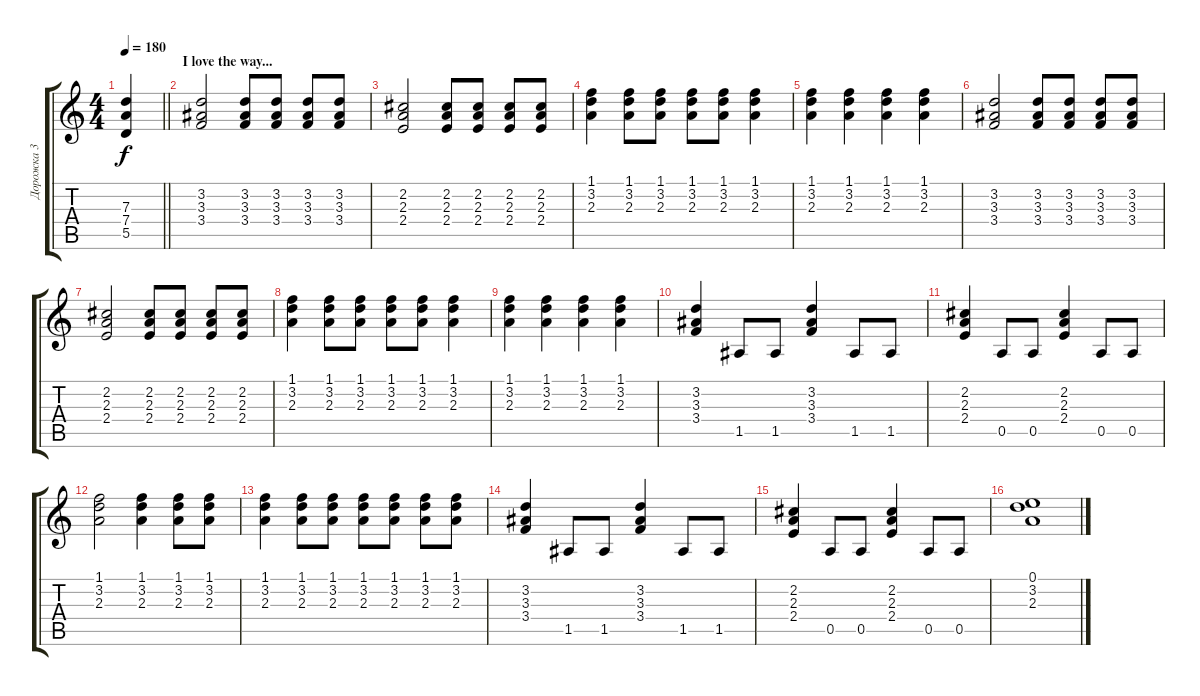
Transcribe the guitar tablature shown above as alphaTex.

\track ("Дорожка 3" "Дорожка 3") {instrument distortionguitar}
\staff {score tabs}
\tuning (E4 B3 G3 D3 A2 E2) {hide}
\ts (4 4)
\tempo 180
\clef g2
\barLineRight lightlight
\ks c
(7.3{t} 7.4{t} 5.5{t}).4{dy f} |
\section ("" "I love the way...")
(3.2 3.3 3.4).2 (3.2 3.3 3.4).8 (3.2 3.3 3.4).8 (3.2 3.3 3.4).8 (3.2 3.3 3.4).8 |
(2.2 2.3 2.4).2 (2.2 2.3 2.4).8 (2.2 2.3 2.4).8 (2.2 2.3 2.4).8 (2.2 2.3 2.4).8 |
(1.1 3.2 2.3).4 (1.1 3.2 2.3).8 (1.1 3.2 2.3).8 (1.1 3.2 2.3).8 (1.1 3.2 2.3).8 (1.1 3.2 2.3).4 |
(1.1 3.2 2.3).4 (1.1 3.2 2.3).4 (1.1 3.2 2.3).4 (1.1 3.2 2.3).4 |
(3.2 3.3 3.4).2 (3.2 3.3 3.4).8 (3.2 3.3 3.4).8 (3.2 3.3 3.4).8 (3.2 3.3 3.4).8 |
(2.2 2.3 2.4).2 (2.2 2.3 2.4).8 (2.2 2.3 2.4).8 (2.2 2.3 2.4).8 (2.2 2.3 2.4).8 |
(1.1 3.2 2.3).4 (1.1 3.2 2.3).8 (1.1 3.2 2.3).8 (1.1 3.2 2.3).8 (1.1 3.2 2.3).8 (1.1 3.2 2.3).4 |
(1.1 3.2 2.3).4 (1.1 3.2 2.3).4 (1.1 3.2 2.3).4 (1.1 3.2 2.3).4 |
(3.2 3.3 3.4).4 1.5.8 1.5.8 (3.2 3.3 3.4).4 1.5.8 1.5.8 |
(2.2 2.3 2.4).4 0.5.8 0.5.8 (2.2 2.3 2.4).4 0.5.8 0.5.8 |
(1.1 3.2 2.3).2 (1.1 3.2 2.3).4 (1.1 3.2 2.3).8 (1.1 3.2 2.3).8 |
(1.1 3.2 2.3).4 (1.1 3.2 2.3).8 (1.1 3.2 2.3).8 (1.1 3.2 2.3).8 (1.1 3.2 2.3).8 (1.1 3.2 2.3).8 (1.1 3.2 2.3).8 |
(3.2 3.3 3.4).4 1.5.8 1.5.8 (3.2 3.3 3.4).4 1.5.8 1.5.8 |
(2.2 2.3 2.4).4 0.5.8 0.5.8 (2.2 2.3 2.4).4 0.5.8 0.5.8 |
(0.1 3.2 2.3).1
